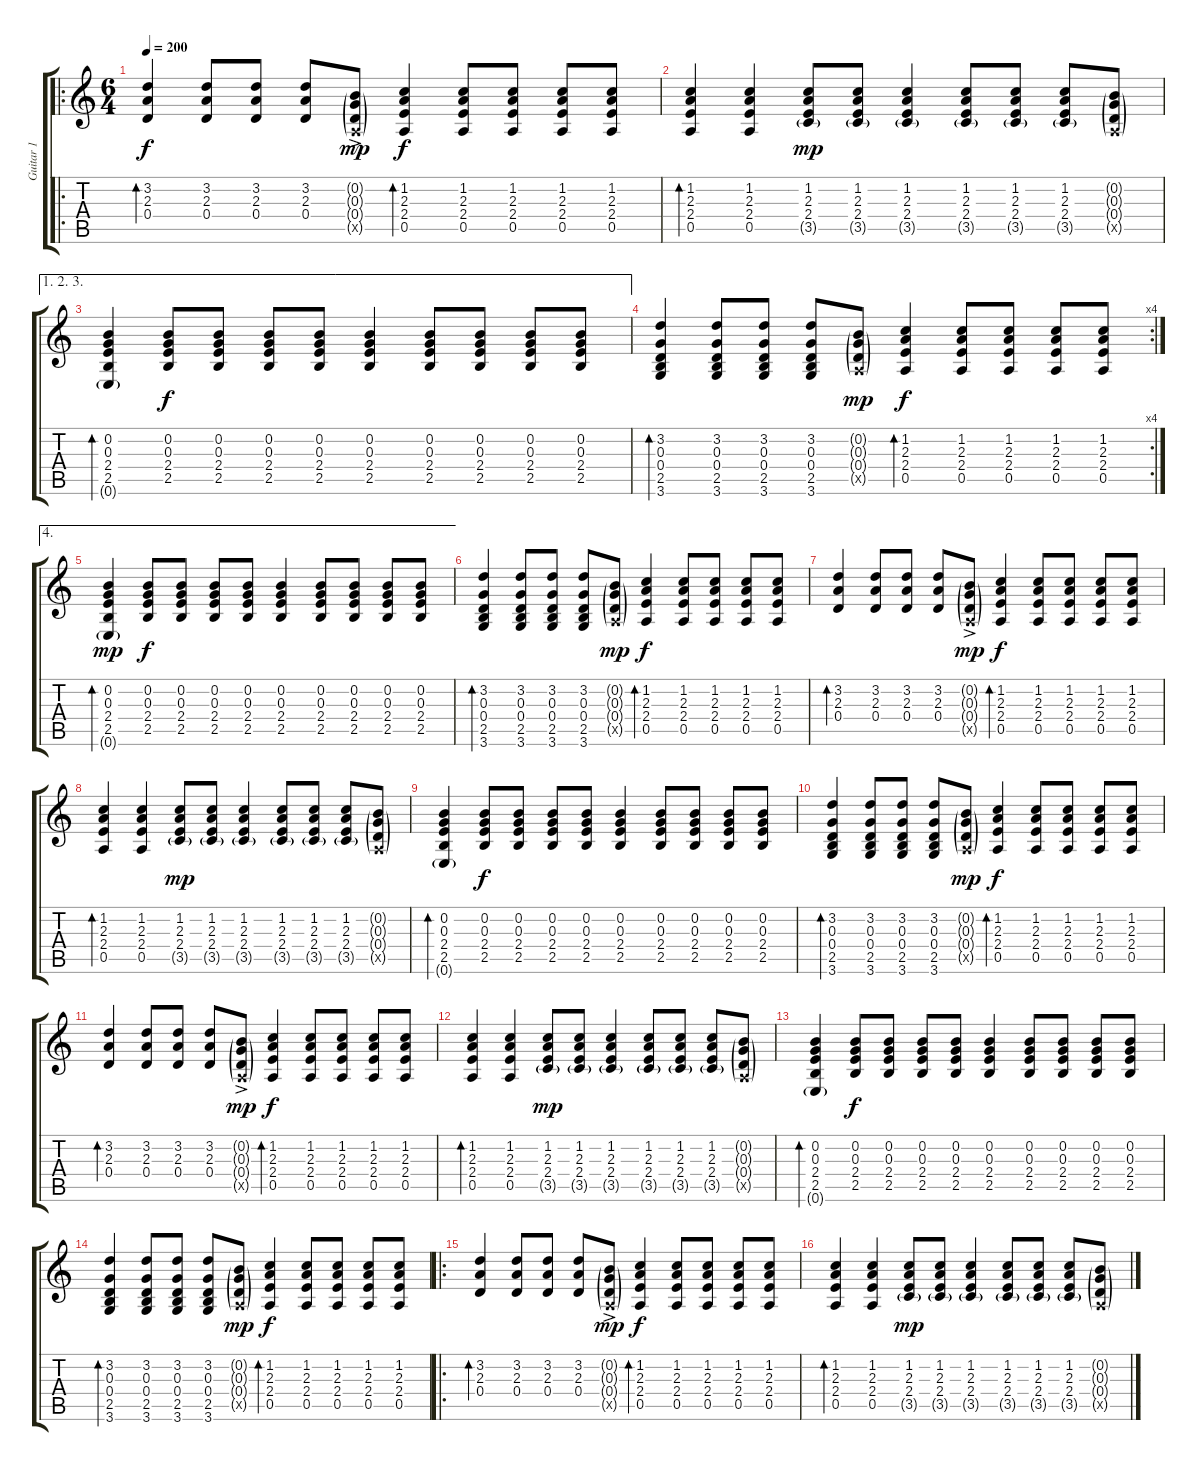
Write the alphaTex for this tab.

\track ("Guitar 1" "Guitar 1") {instrument electricguitarclean}
\staff {score tabs}
\tuning (E4 B3 G3 D3 A2 E2) {hide}
\ro
\ts (6 4)
\tempo 200
\clef g2
\ks c
(3.2 2.3 0.4).4{bd 60 dy f instrument electricguitarclean} (3.2 2.3 0.4).8 (3.2 2.3 0.4).8 (3.2 2.3 0.4).8 (0.2{g} 0.3{g} 0.4{g} 0.5{g ac x}).8{dy mp} (1.2 2.3 2.4 0.5).4{bd 60 dy f} (1.2 2.3 2.4 0.5).8 (1.2 2.3 2.4 0.5).8 (1.2 2.3 2.4 0.5).8 (1.2 2.3 2.4 0.5).8 |
(1.2 2.3 2.4 0.5).4{bd 60} (1.2 2.3 2.4 0.5).4 (1.2 2.3 2.4 3.5{g}).8{dy mp} (1.2 2.3 2.4 3.5{g}).8 (1.2 2.3 2.4 3.5{g}).4 (1.2 2.3 2.4 3.5{g}).8 (1.2 2.3 2.4 3.5{g}).8 (1.2 2.3 2.4 3.5{g}).8 (0.2{g} 0.3{g} 0.4{g} 0.5{g x}).8 |
\ae (1 2 3)
(0.2 0.3 2.4 2.5 0.6{g}).4{bd 60} (0.2 0.3 2.4 2.5).8{dy f} (0.2 0.3 2.4 2.5).8 (0.2 0.3 2.4 2.5).8 (0.2 0.3 2.4 2.5).8 (0.2 0.3 2.4 2.5).4 (0.2 0.3 2.4 2.5).8 (0.2 0.3 2.4 2.5).8 (0.2 0.3 2.4 2.5).8 (0.2 0.3 2.4 2.5).8 |
\rc 4
(3.2 0.3 0.4 2.5 3.6).4{bd 60} (3.2 0.3 0.4 2.5 3.6).8 (3.2 0.3 0.4 2.5 3.6).8 (3.2 0.3 0.4 2.5 3.6).8 (0.2{g} 0.3{g} 0.4{g} 0.5{g x}).8{dy mp} (1.2 2.3 2.4 0.5).4{bd 60 dy f} (1.2 2.3 2.4 0.5).8 (1.2 2.3 2.4 0.5).8 (1.2 2.3 2.4 0.5).8 (1.2 2.3 2.4 0.5).8 |
\ae 4
(0.2 0.3 2.4 2.5 0.6{g}).4{bd 60 dy mp} (0.2 0.3 2.4 2.5).8{dy f} (0.2 0.3 2.4 2.5).8 (0.2 0.3 2.4 2.5).8 (0.2 0.3 2.4 2.5).8 (0.2 0.3 2.4 2.5).4 (0.2 0.3 2.4 2.5).8 (0.2 0.3 2.4 2.5).8 (0.2 0.3 2.4 2.5).8 (0.2 0.3 2.4 2.5).8 |
(3.2 0.3 0.4 2.5 3.6).4{bd 60} (3.2 0.3 0.4 2.5 3.6).8 (3.2 0.3 0.4 2.5 3.6).8 (3.2 0.3 0.4 2.5 3.6).8 (0.2{g} 0.3{g} 0.4{g} 0.5{g x}).8{dy mp} (1.2 2.3 2.4 0.5).4{bd 60 dy f} (1.2 2.3 2.4 0.5).8 (1.2 2.3 2.4 0.5).8 (1.2 2.3 2.4 0.5).8 (1.2 2.3 2.4 0.5).8 |
(3.2 2.3 0.4).4{bd 60} (3.2 2.3 0.4).8 (3.2 2.3 0.4).8 (3.2 2.3 0.4).8 (0.2{g} 0.3{g} 0.4{g} 0.5{g ac x}).8{dy mp} (1.2 2.3 2.4 0.5).4{bd 60 dy f} (1.2 2.3 2.4 0.5).8 (1.2 2.3 2.4 0.5).8 (1.2 2.3 2.4 0.5).8 (1.2 2.3 2.4 0.5).8 |
(1.2 2.3 2.4 0.5).4{bd 60} (1.2 2.3 2.4 0.5).4 (1.2 2.3 2.4 3.5{g}).8{dy mp} (1.2 2.3 2.4 3.5{g}).8 (1.2 2.3 2.4 3.5{g}).4 (1.2 2.3 2.4 3.5{g}).8 (1.2 2.3 2.4 3.5{g}).8 (1.2 2.3 2.4 3.5{g}).8 (0.2{g} 0.3{g} 0.4{g} 0.5{g x}).8 |
(0.2 0.3 2.4 2.5 0.6{g}).4{bd 60} (0.2 0.3 2.4 2.5).8{dy f} (0.2 0.3 2.4 2.5).8 (0.2 0.3 2.4 2.5).8 (0.2 0.3 2.4 2.5).8 (0.2 0.3 2.4 2.5).4 (0.2 0.3 2.4 2.5).8 (0.2 0.3 2.4 2.5).8 (0.2 0.3 2.4 2.5).8 (0.2 0.3 2.4 2.5).8 |
(3.2 0.3 0.4 2.5 3.6).4{bd 60} (3.2 0.3 0.4 2.5 3.6).8 (3.2 0.3 0.4 2.5 3.6).8 (3.2 0.3 0.4 2.5 3.6).8 (0.2{g} 0.3{g} 0.4{g} 0.5{g x}).8{dy mp} (1.2 2.3 2.4 0.5).4{bd 60 dy f} (1.2 2.3 2.4 0.5).8 (1.2 2.3 2.4 0.5).8 (1.2 2.3 2.4 0.5).8 (1.2 2.3 2.4 0.5).8 |
(3.2 2.3 0.4).4{bd 60} (3.2 2.3 0.4).8 (3.2 2.3 0.4).8 (3.2 2.3 0.4).8 (0.2{g} 0.3{g} 0.4{g} 0.5{g ac x}).8{dy mp} (1.2 2.3 2.4 0.5).4{bd 60 dy f} (1.2 2.3 2.4 0.5).8 (1.2 2.3 2.4 0.5).8 (1.2 2.3 2.4 0.5).8 (1.2 2.3 2.4 0.5).8 |
(1.2 2.3 2.4 0.5).4{bd 60} (1.2 2.3 2.4 0.5).4 (1.2 2.3 2.4 3.5{g}).8{dy mp} (1.2 2.3 2.4 3.5{g}).8 (1.2 2.3 2.4 3.5{g}).4 (1.2 2.3 2.4 3.5{g}).8 (1.2 2.3 2.4 3.5{g}).8 (1.2 2.3 2.4 3.5{g}).8 (0.2{g} 0.3{g} 0.4{g} 0.5{g x}).8 |
(0.2 0.3 2.4 2.5 0.6{g}).4{bd 60} (0.2 0.3 2.4 2.5).8{dy f} (0.2 0.3 2.4 2.5).8 (0.2 0.3 2.4 2.5).8 (0.2 0.3 2.4 2.5).8 (0.2 0.3 2.4 2.5).4 (0.2 0.3 2.4 2.5).8 (0.2 0.3 2.4 2.5).8 (0.2 0.3 2.4 2.5).8 (0.2 0.3 2.4 2.5).8 |
(3.2 0.3 0.4 2.5 3.6).4{bd 60} (3.2 0.3 0.4 2.5 3.6).8 (3.2 0.3 0.4 2.5 3.6).8 (3.2 0.3 0.4 2.5 3.6).8 (0.2{g} 0.3{g} 0.4{g} 0.5{g x}).8{dy mp} (1.2 2.3 2.4 0.5).4{bd 60 dy f} (1.2 2.3 2.4 0.5).8 (1.2 2.3 2.4 0.5).8 (1.2 2.3 2.4 0.5).8 (1.2 2.3 2.4 0.5).8 |
\ro
(3.2 2.3 0.4).4{bd 60} (3.2 2.3 0.4).8 (3.2 2.3 0.4).8 (3.2 2.3 0.4).8 (0.2{g} 0.3{g} 0.4{g} 0.5{g ac x}).8{dy mp} (1.2 2.3 2.4 0.5).4{bd 60 dy f} (1.2 2.3 2.4 0.5).8 (1.2 2.3 2.4 0.5).8 (1.2 2.3 2.4 0.5).8 (1.2 2.3 2.4 0.5).8 |
(1.2 2.3 2.4 0.5).4{bd 60} (1.2 2.3 2.4 0.5).4 (1.2 2.3 2.4 3.5{g}).8{dy mp} (1.2 2.3 2.4 3.5{g}).8 (1.2 2.3 2.4 3.5{g}).4 (1.2 2.3 2.4 3.5{g}).8 (1.2 2.3 2.4 3.5{g}).8 (1.2 2.3 2.4 3.5{g}).8 (0.2{g} 0.3{g} 0.4{g} 0.5{g x}).8
